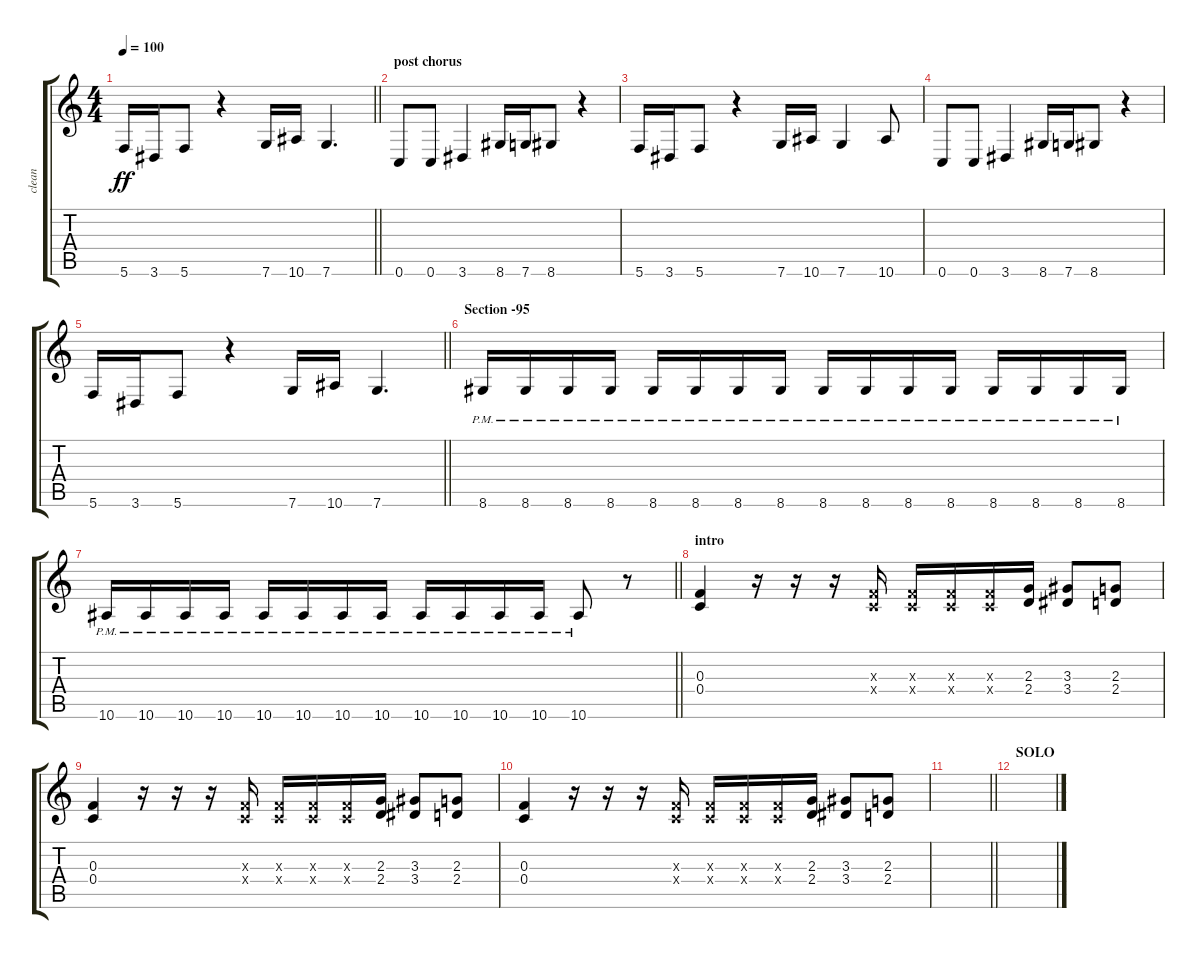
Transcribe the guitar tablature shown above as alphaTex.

\track ("clean" "clean") {instrument acousticguitarsteel}
\staff {score tabs}
\tuning (D4 A3 F3 C3 G2 C2) {hide}
\ts (4 4)
\tempo 100
\clef g2
\barLineRight lightlight
\ks c
5.6.16{dy ff} 3.6.16 5.6.8 r.4 7.6.16 10.6.16 7.6.4{d} |
\section ("" "post chorus")
0.6.8 0.6.8 3.6.4 8.6.16 7.6.16 8.6.8 r.4 |
5.6.16 3.6.16 5.6.8 r.4 7.6.16 10.6.16 7.6.4 10.6.8 |
0.6.8 0.6.8 3.6.4 8.6.16 7.6.16 8.6.8 r.4 |
\barLineRight lightlight
5.6.16 3.6.16 5.6.8 r.4 7.6.16 10.6.16 7.6.4{d} |
\section ("" "Section -95")
8.6{pm}.16 8.6{pm}.16 8.6{pm}.16 8.6{pm}.16 8.6{pm}.16 8.6{pm}.16 8.6{pm}.16 8.6{pm}.16 8.6{pm}.16 8.6{pm}.16 8.6{pm}.16 8.6{pm}.16 8.6{pm}.16 8.6{pm}.16 8.6{pm}.16 8.6{pm}.16 |
\barLineRight lightlight
10.6{pm}.16 10.6{pm}.16 10.6{pm}.16 10.6{pm}.16 10.6{pm}.16 10.6{pm}.16 10.6{pm}.16 10.6{pm}.16 10.6{pm}.16 10.6{pm}.16 10.6{pm}.16 10.6{pm}.16 10.6{pm}.8 r.8 |
\section ("" "intro")
(0.3 0.4).4 r.16 r.16 r.16 (0.3{x} 0.4{x}).16 (0.3{x} 0.4{x}).16 (0.3{x} 0.4{x}).16 (0.3{x} 0.4{x}).16 (2.3 2.4).16 (3.3 3.4).8 (2.3 2.4).8 |
(0.3 0.4).4 r.16 r.16 r.16 (0.3{x} 0.4{x}).16 (0.3{x} 0.4{x}).16 (0.3{x} 0.4{x}).16 (0.3{x} 0.4{x}).16 (2.3 2.4).16 (3.3 3.4).8 (2.3 2.4).8 |
(0.3 0.4).4 r.16 r.16 r.16 (0.3{x} 0.4{x}).16 (0.3{x} 0.4{x}).16 (0.3{x} 0.4{x}).16 (0.3{x} 0.4{x}).16 (2.3 2.4).16 (3.3 3.4).8 (2.3 2.4).8 |
\barLineRight lightlight
|
\section ("" "SOLO")
